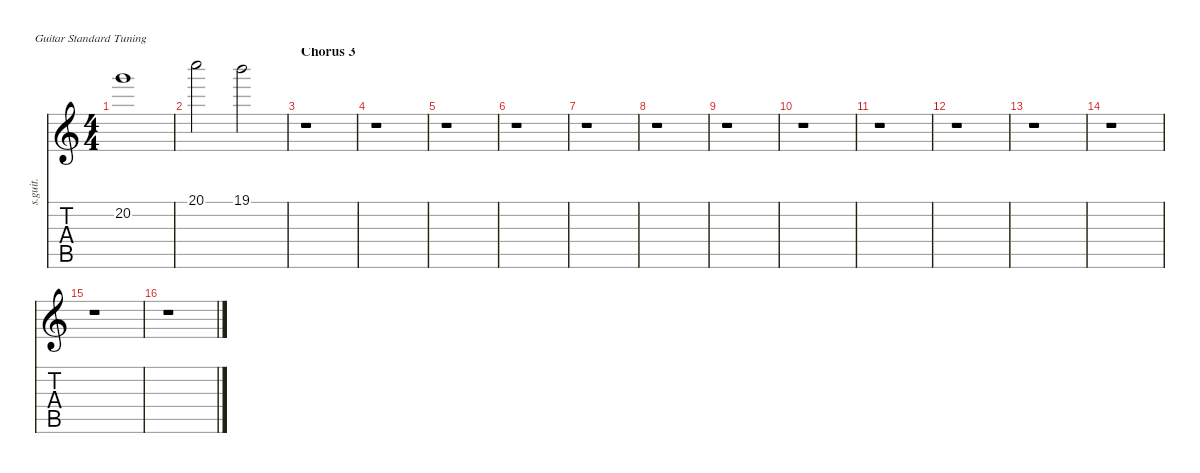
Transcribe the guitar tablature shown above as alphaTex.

\defaultSystemsLayout 4
\hideDynamics
\bracketExtendMode nobrackets
\track ("Studio" "s.guit.") {instrument stringensemble2}
\staff {score tabs}
\tuning (E4 B3 G3 D3 A2 E2)
\displaytranspose 12
\ts (4 4)
\tempo (149 hide)
\clef g2
\ks c
20.2.1{lyrics (0 "") lyrics (1 "") lyrics (2 "") lyrics (3 "") lyrics (4 "") dy f} |
20.1.2{lyrics (0 "") lyrics (1 "") lyrics (2 "") lyrics (3 "") lyrics (4 "")} 19.1.2{lyrics (0 "") lyrics (1 "") lyrics (2 "") lyrics (3 "") lyrics (4 "")} |
\section ("" "Chorus 3")
r.1 |
r.1 |
r.1 |
r.1 |
r.1 |
r.1 |
r.1 |
r.1 |
r.1 |
r.1 |
r.1 |
r.1 |
r.1 |
r.1
